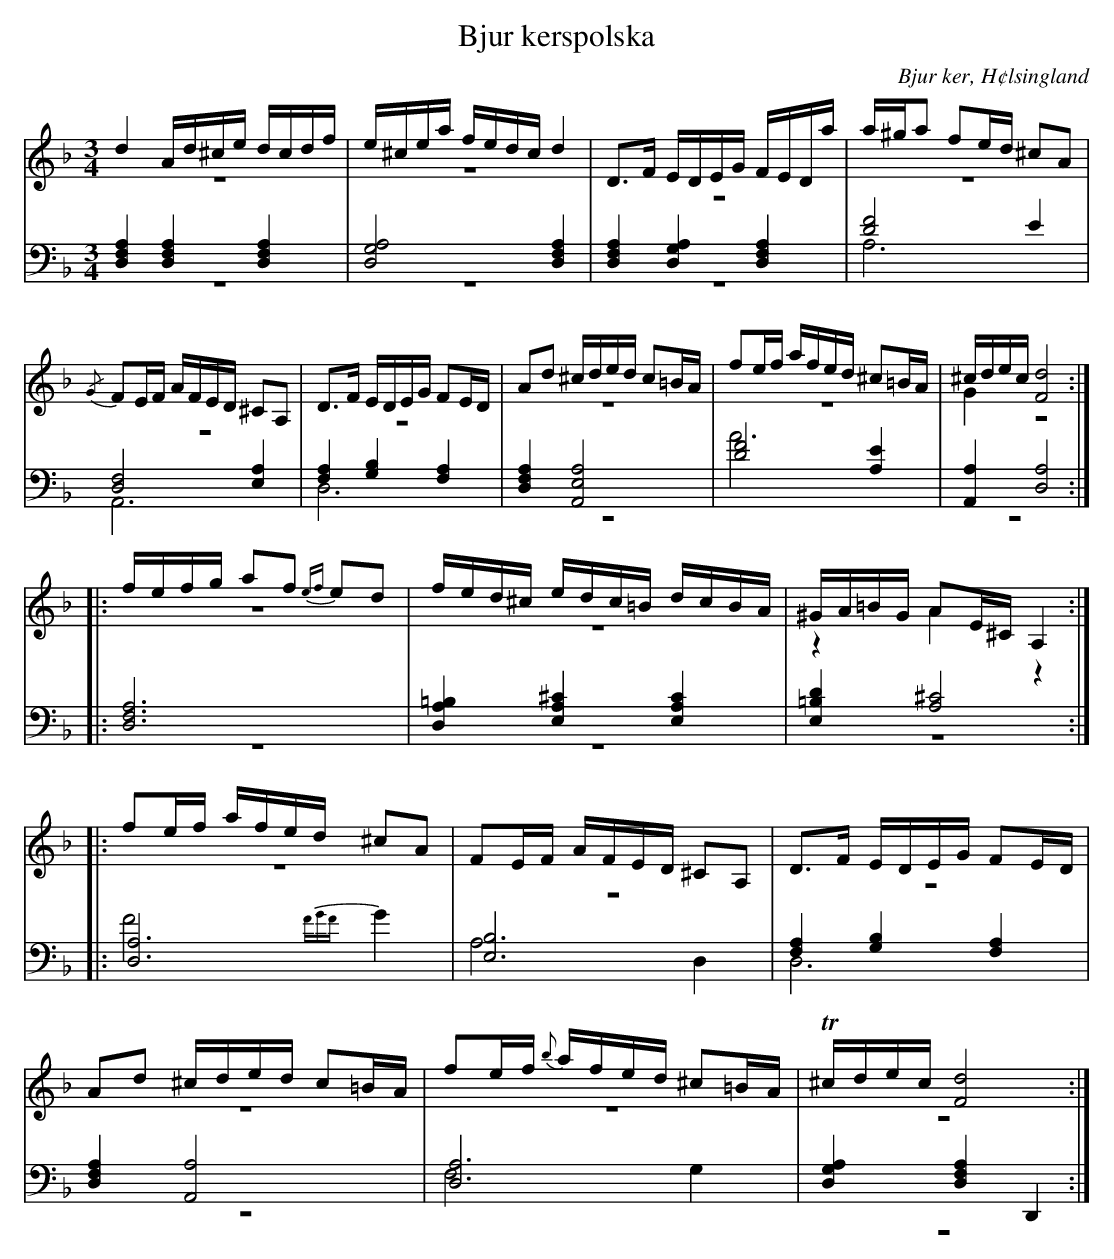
X:1
T: Bjur kerspolska
O: Bjur ker, H¢lsingland
M: 3/4
L: 1/16
K: Dm
V:1
V:2 merge
V:3
V:4 merge
V:1
d4 Ad^ce dcdf |e^cea fedc d4|D2>F2 EDEG FEDa|a^ga2 f2ed ^c2A2|
{/G}F2EF AFED ^C2A,2|D2>F2 EDEG F2ED|A2d2 ^cded c2=BA|f2ef afed ^c2=BA|^cdec [F8d8]:|
|:fefg a2f2 {ef}e2d2 |fed^c edc=B dcBA|^GA=BG A2E^C A,4:|
|:f2ef afed ^c2A2|F2EF AFED ^C2A,2|D2>F2 EDEG F2ED|
A2d2 ^cded c2=BA|f2ef {b}afed ^c2=BA|T^cdec [F8d8]:|
V:2
z12|z12|z12|z12|
z12|z12|z12|z12|G4 z8:|
|:z12|z12|z4 A4 z4:|
|:z12|z12|z12|
z12|z12|z12:|
V:3 clef=bass
[D,4F,4A,4] [D,4F,4A,4] [D,4F,4A,4]|[D,8G,8A,8] [D,4F,4A,4]|[D,4F,4A,4] [D,4G,4A,4] [D,4F,4A,4]|[D8F8] E4|
[D,8F,8] [E,4A,4]|[F,4A,4] [G,4B,4] [F,4A,4]|[D,4F,4A,4] [A,,8E,8A,8]|[D8F8] [A,4E4]|[A,,4A,4] [D,8A,8]:|
|:[D,12F,12A,12]|[D,4A,4=B,4] [E,4A,4^C4] [E,4A,4C4]|[E,4=B,4D4] [A,8^C8]:|
|:[D,12A,12]|[E,12B,12]|[F,4A,4] [G,4B,4] [F,4A,4]|
[D,4F,4A,4] [A,,8A,8]|[D,12A,12]|[D,4G,4A,4] [D,4F,4A,4] D,,4:|
V:4 clef=bass
z12|z12|z12|A,12|
A,,12|D,12|z12|A12|z12:|
|:z12|z12|z12:|
|:F8 {FGF}G4|A,8 D,4|D,12|
z12|F,8 G,4|z12:|
